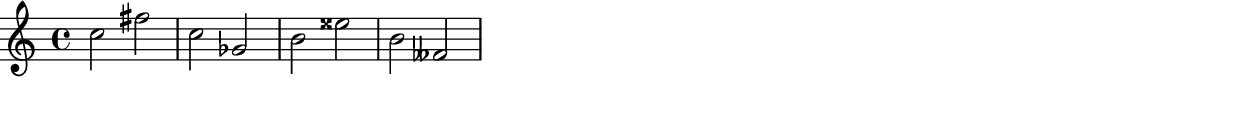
%% Generated by lilypond-book
%% Options: [exampleindent=10.16\mm,indent=0\mm,line-width=160\mm,paper-height=845.047\pt,paper-width=597.508\pt,papersize='(cons (* 597.508 pt) (* 845.047 pt)),quote]
\include "lilypond-book-preamble.ly"


% ****************************************************************
% Start cut-&-pastable-section
% ****************************************************************

#(ly:set-option 'eps-box-padding 3.000000)



\paper {
  #(set-paper-size '(cons (* 597.508 pt) (* 845.047 pt)))
  indent = 0\mm
  line-width = 160\mm
  % offset the left padding, also add 1mm as lilypond creates cropped
  % images with a little space on the right
  line-width = #(- line-width (* mm  3.000000) (* mm 1))
  line-width = 160\mm - 2.0 * 10.16\mm
  % offset the left padding, also add 1mm as lilypond creates cropped
  % images with a little space on the right
  line-width = #(- line-width (* mm  3.000000) (* mm 1))
}

\layout {
  
}




% ****************************************************************
% ly snippet:
% ****************************************************************
\sourcefileline 302
\relative {
  c''2 fis
  c2 ges
  b2 eisis
  b2 feses
}


% ****************************************************************
% end ly snippet
% ****************************************************************
